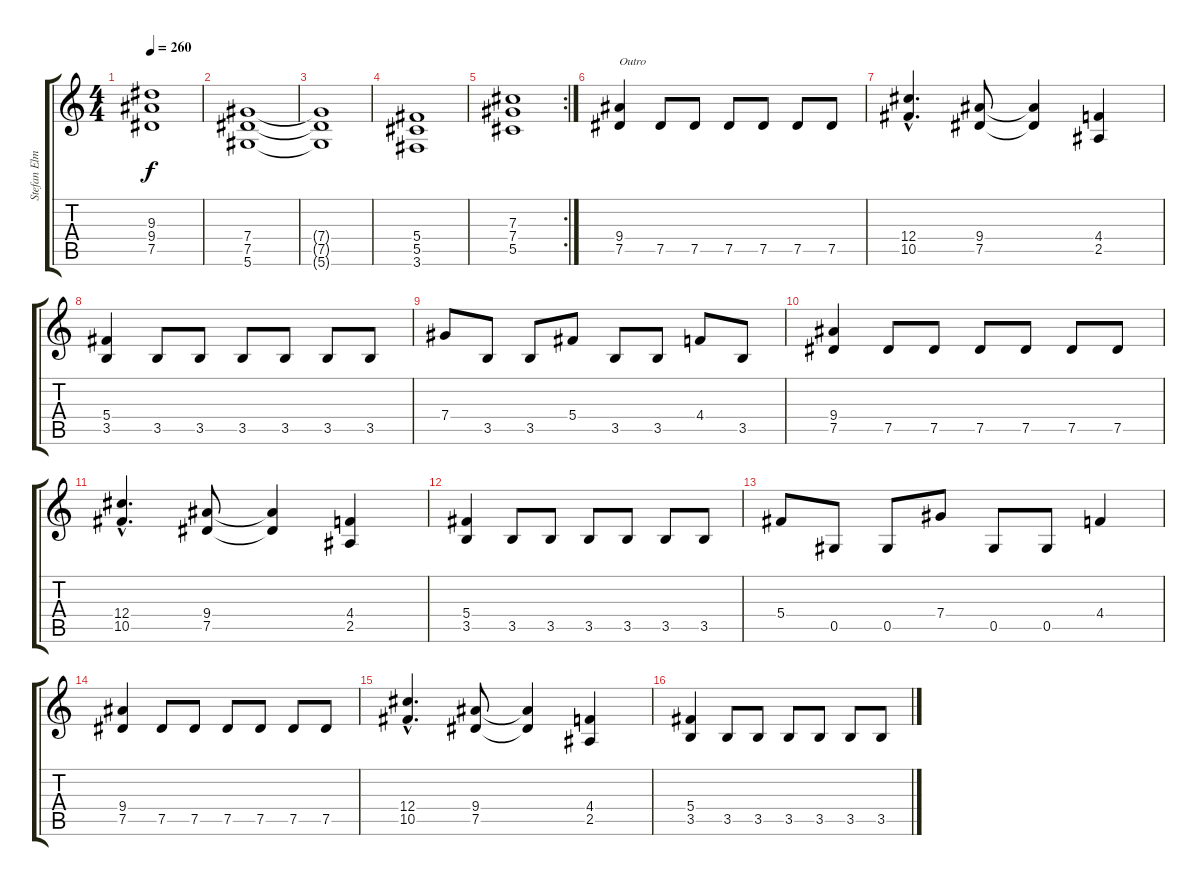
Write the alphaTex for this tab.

\track ("Stefan Elmgren (Rhythm Guitar)" "Stefan Elm") {instrument distortionguitar}
\staff {score tabs}
\tuning (Eb4 Bb3 Gb3 Db3 Ab2 Eb2) {hide}
\ts (4 4)
\tempo 260
\clef g2
\ks c
(9.3 9.4 7.5).1{dy f} |
(7.4 7.5 5.6).1 |
(7.4{t} 7.5{t} 5.6{t}).1 |
(5.4 5.5 3.6).1 |
\rc 2
(7.3 7.4 5.5).1 |
(9.4 7.5).4{txt "Outro"} 7.5.8 7.5.8 7.5.8 7.5.8 7.5.8 7.5.8 |
(12.4{hac} 10.5{hac}).4{d} (9.4 7.5).8 (9.4{t} 7.5{t}).4 (4.4 2.5).4 |
(5.4 3.5).4 3.5.8 3.5.8 3.5.8 3.5.8 3.5.8 3.5.8 |
7.4.8 3.5.8 3.5.8 5.4.8 3.5.8 3.5.8 4.4.8 3.5.8 |
(9.4 7.5).4 7.5.8 7.5.8 7.5.8 7.5.8 7.5.8 7.5.8 |
(12.4{hac} 10.5{hac}).4{d} (9.4 7.5).8 (9.4{t} 7.5{t}).4 (4.4 2.5).4 |
(5.4 3.5).4 3.5.8 3.5.8 3.5.8 3.5.8 3.5.8 3.5.8 |
5.4.8 0.5.8 0.5.8 7.4.8 0.5.8 0.5.8 4.4.4 |
(9.4 7.5).4 7.5.8 7.5.8 7.5.8 7.5.8 7.5.8 7.5.8 |
(12.4{hac} 10.5{hac}).4{d} (9.4 7.5).8 (9.4{t} 7.5{t}).4 (4.4 2.5).4 |
(5.4 3.5).4 3.5.8 3.5.8 3.5.8 3.5.8 3.5.8 3.5.8
